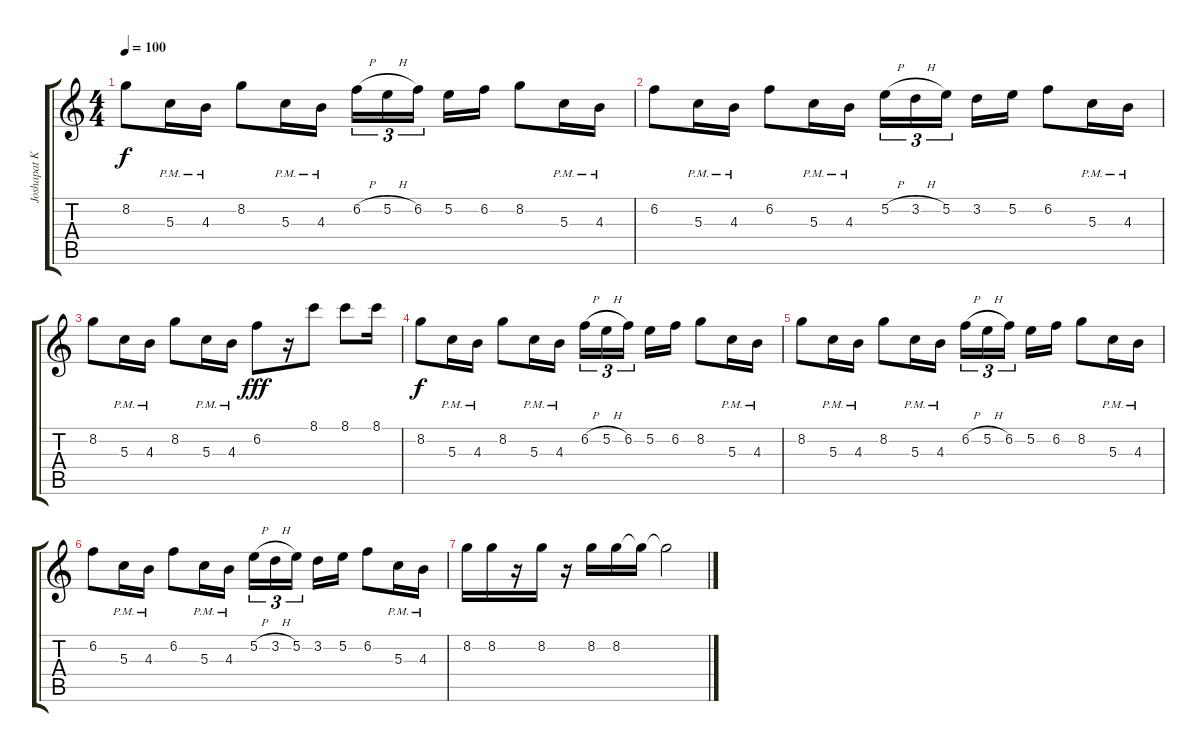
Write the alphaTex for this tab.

\track ("Joshapat Klemens" "Joshapat K") {instrument overdrivenguitar}
\staff {score tabs}
\tuning (E4 B3 G3 D3 A2 D2) {hide}
\ts (4 4)
\tempo 100
\clef g2
\ks c
8.2.8{dy f} 5.3{pm}.16 4.3{pm}.16 8.2.8 5.3{pm}.16 4.3{pm}.16 6.2{h}.16{tu (3 2)} 5.2{h}.16{tu (3 2)} 6.2.16{tu (3 2) beam splitsecondary} 5.2.16 6.2.16 8.2.8 5.3{pm}.16 4.3{pm}.16 |
6.2.8 5.3{pm}.16 4.3{pm}.16 6.2.8 5.3{pm}.16 4.3{pm}.16 5.2{h}.16{tu (3 2)} 3.2{h}.16{tu (3 2)} 5.2.16{tu (3 2) beam splitsecondary} 3.2.16 5.2.16 6.2.8 5.3{pm}.16 4.3{pm}.16 |
8.2.8 5.3{pm}.16 4.3{pm}.16 8.2.8 5.3{pm}.16 4.3{pm}.16 6.2.8{dy fff} r.16 8.1.8 8.1.8 8.1.16 |
8.2.8{dy f} 5.3{pm}.16 4.3{pm}.16 8.2.8 5.3{pm}.16 4.3{pm}.16 6.2{h}.16{tu (3 2)} 5.2{h}.16{tu (3 2)} 6.2.16{tu (3 2) beam splitsecondary} 5.2.16 6.2.16 8.2.8 5.3{pm}.16 4.3{pm}.16 |
8.2.8 5.3{pm}.16 4.3{pm}.16 8.2.8 5.3{pm}.16 4.3{pm}.16 6.2{h}.16{tu (3 2)} 5.2{h}.16{tu (3 2)} 6.2.16{tu (3 2) beam splitsecondary} 5.2.16 6.2.16 8.2.8 5.3{pm}.16 4.3{pm}.16 |
6.2.8 5.3{pm}.16 4.3{pm}.16 6.2.8 5.3{pm}.16 4.3{pm}.16 5.2{h}.16{tu (3 2)} 3.2{h}.16{tu (3 2)} 5.2.16{tu (3 2) beam splitsecondary} 3.2.16 5.2.16 6.2.8 5.3{pm}.16 4.3{pm}.16 |
8.2.16 8.2.16 r.16 8.2.16 r.16 8.2.16 8.2.16 8.2{t}.16 8.2{t}.2
